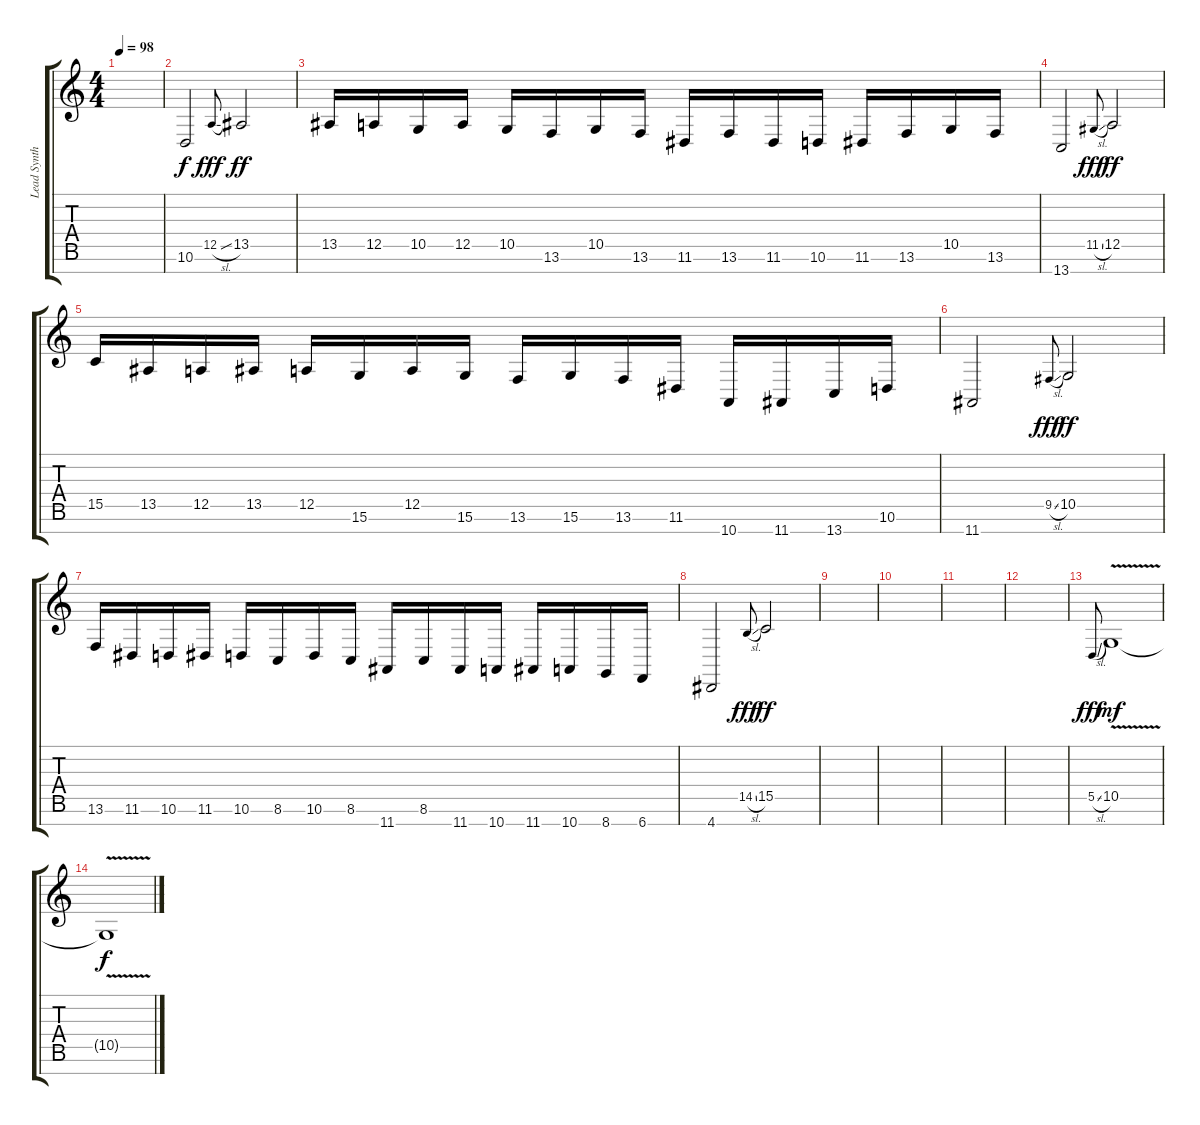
\track ("Lead Synth [Mid]" "Lead Synth") {instrument lead2sawtooth}
\staff {score tabs}
\tuning (E4 B3 G3 D3 A2 E2 B1) {hide}
\ts (4 4)
\tempo 98
\clef g2
\ks c
|
10.6.2 12.5{sl}.8{gr onbeat dy fff} 13.5.2{dy ff} |
13.5.16 12.5.16 10.5.16 12.5.16 10.5.16 13.6.16 10.5.16 13.6.16 11.6.16 13.6.16 11.6.16 10.6.16 11.6.16 13.6.16 10.5.16 13.6.16 |
13.7.2 11.5{sl}.8{gr onbeat dy fff} 12.5.2{dy ff} |
15.5.16 13.5.16 12.5.16 13.5.16 12.5.16 15.6.16 12.5.16 15.6.16 13.6.16 15.6.16 13.6.16 11.6.16 10.7.16 11.7.16 13.7.16 10.6.16 |
11.7.2 9.5{sl}.8{gr onbeat dy fff} 10.5.2{dy ff} |
13.6.16 11.6.16 10.6.16 11.6.16 10.6.16 8.6.16 10.6.16 8.6.16 11.7.16 8.6.16 11.7.16 10.7.16 11.7.16 10.7.16 8.7.16 6.7.16 |
4.7.2 14.5{sl}.8{gr onbeat dy fff} 15.5.2{dy ff} |
|
|
|
|
5.5{sl}.8{gr onbeat dy fff} 10.5{v}.1{dy mf} |
10.5{t}.1{dy f}
